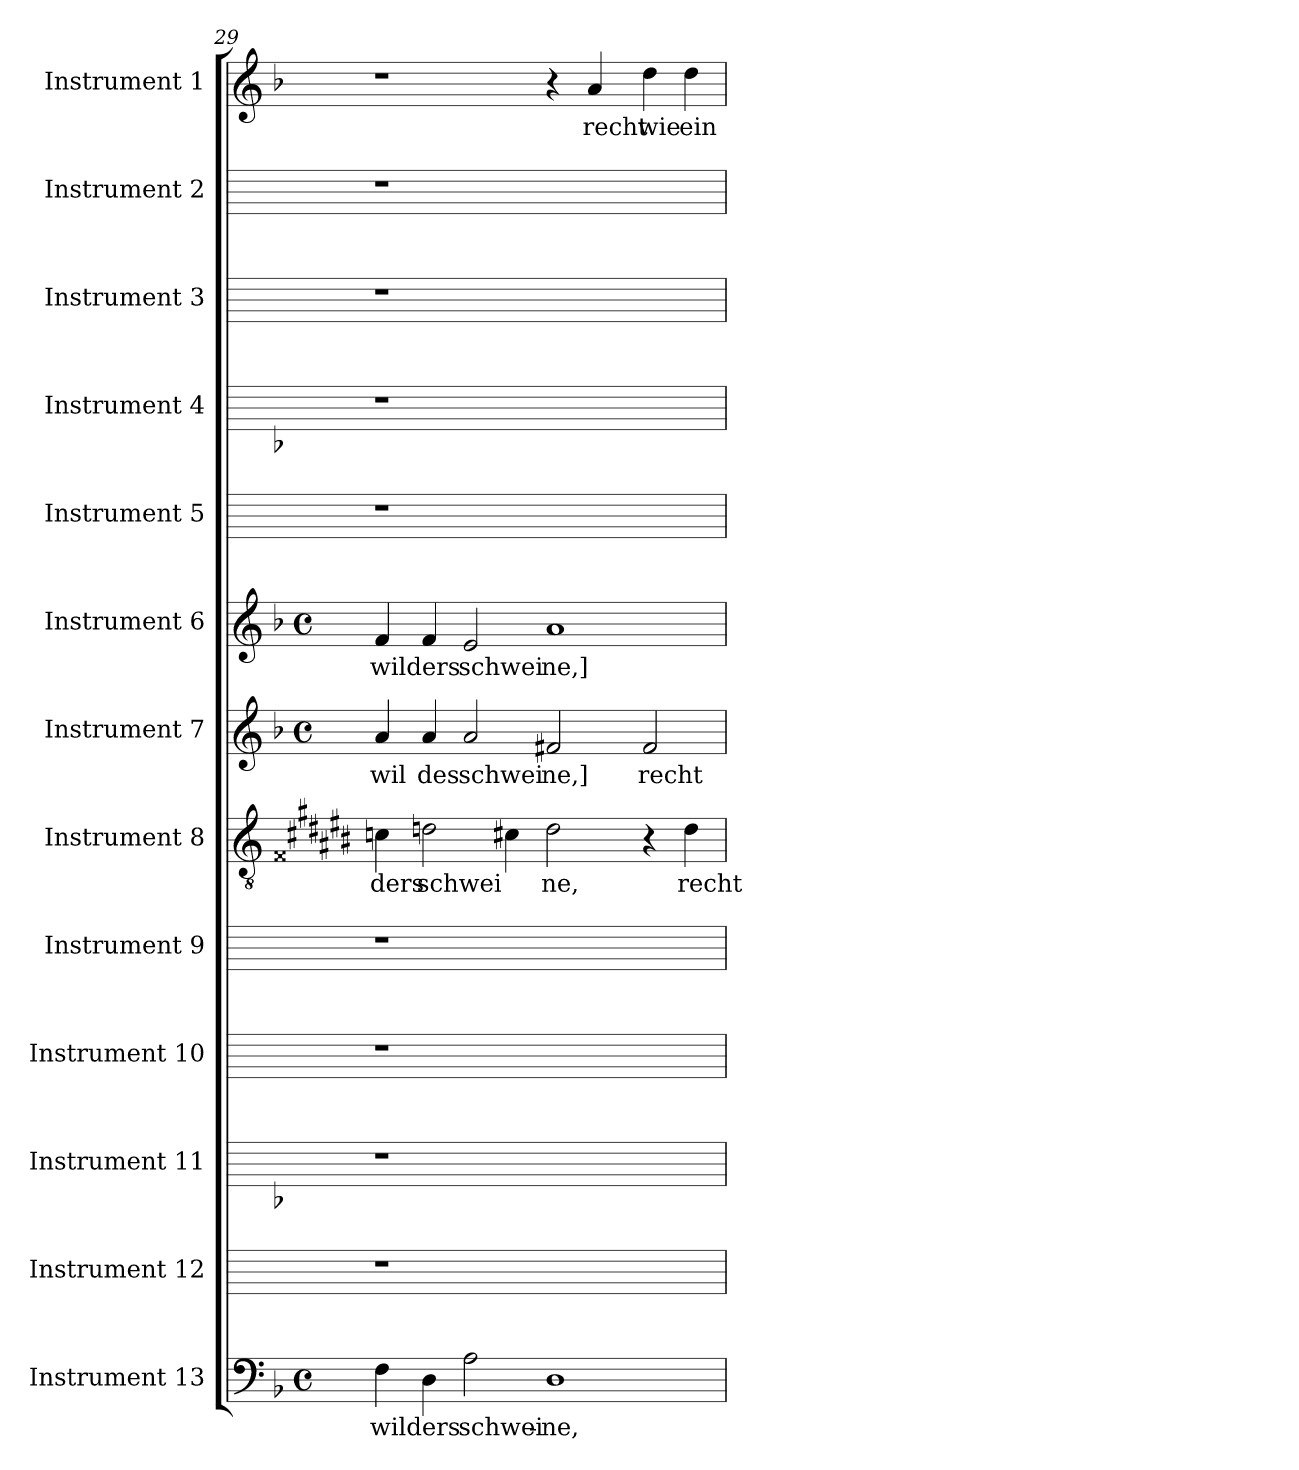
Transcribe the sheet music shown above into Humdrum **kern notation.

**kern	**text	**kern	**kern	**kern	**kern	**kern	**text	**kern	**text	**kern	**text	**kern	**kern	**kern	**kern	**kern	**text
*part13	*part13	*part12	*part11	*part10	*part9	*part8	*part8	*part7	*part7	*part6	*part6	*part5	*part4	*part3	*part2	*part1	*part1
*staff13	*staff13	*staff12	*staff11	*staff10	*staff9	*staff8	*staff8	*staff7	*staff7	*staff6	*staff6	*staff5	*staff4	*staff3	*staff2	*staff1	*staff1
*I"Instrument 13	*	*I"Instrument 12	*I"Instrument 11	*I"Instrument 10	*I"Instrument 9	*I"Instrument 8	*	*I"Instrument 7	*	*I"Instrument 6	*	*I"Instrument 5	*I"Instrument 4	*I"Instrument 3	*I"Instrument 2	*I"Instrument 1	*
*clefF4	*	*	*	*	*	*clefGv2	*	*clefG2	*	*clefG2	*	*	*	*	*	*clefG2	*
*ITrd-3c-5	*	*ITrd-2c-3	*ITrd1c2	*ITrd-2c-3	*ITrd-2c-3	*ITrd-2c-3	*	*ITrd-3c-5	*	*	*	*ITrd-2c-3	*ITrd1c2	*ITrd-2c-3	*ITrd-2c-3	*ITrd1c2	*
*k[b-e-]	*	*	*k[b-e-a-]	*	*	*k[f##c#g#d#a#e#b#]	*	*k[b-e-]	*	*k[b-]	*	*	*k[b-e-a-]	*	*	*k[b-e-a-]	*
*B-:	*	*	*E-:	*	*	*G#:	*	*B-:	*	*F:	*	*	*E-:	*	*	*E-:	*
*M4/4	*	*	*	*	*	*	*	*M4/4	*	*M4/4	*	*	*	*	*	*	*
*met(c)	*	*	*	*	*	*	*	*met(c)	*	*met(c)	*	*	*	*	*	*	*
=29	=29	=29	=29	=29	=29	=29	=29	=29	=29	=29	=29	=29	=29	=29	=29	=29	=29
!	!LO:LY:b	!	!	!	!	!	!LO:LY:b:cj	!	!LO:LY:b:cj	!	!LO:LY:b	!	!	!	!	!	!
4B-\	-wilders	1r	1r	1r	1r	4e-\	ders	4dd/	wil	4f/	wilders	1r	1r	1r	1r	1r	.
!	!	!	!	!	!	!	!LO:LY:b	!	!LO:LY:b:cj	!	!	!	!	!	!	!	!
4G\	.	.	.	.	.	2f\	schwei	4dd/	des	4f/	.	.	.	.	.	.	.
!	!LO:LY:b:cj	!	!	!	!	!	!	!	!LO:LY:b:cj	!	!LO:LY:b:cj	!	!	!	!	!	!
2d\	schwei-	.	.	.	.	.	.	2dd/	schwei	2e/	schwei	.	.	.	.	.	.
.	.	.	.	.	.	4en\	.	.	.	.	.	.	.	.	.	.	.
!	!LO:LY:b:cj	!	!	!	!	!	!LO:LY:b:cj	!	!LO:LY:b:cj	!	!LO:LY:b:cj	!	!	!	!	!	!
1G	-ne,	1ryy	1ryy	1ryy	1ryy	2f\	ne,	2bn/	ne,]	1a	ne,]	1ryy	1ryy	1ryy	1ryy	4r	.
!	!	!	!	!	!	!	!	!	!	!	!	!	!	!	!	!	!LO:LY:b:cj
.	.	.	.	.	.	.	.	.	.	.	.	.	.	.	.	4g/	recht
!	!	!	!	!	!	!	!	!	!LO:LY:b:cj	!	!	!	!	!	!	!	!LO:LY:b:cj
.	.	.	.	.	.	4r	.	2b/	recht	.	.	.	.	.	.	4cc\	wie
!	!	!	!	!	!	!	!LO:LY:b:cj	!	!	!	!	!	!	!	!	!	!LO:LY:b:cj
.	.	.	.	.	.	4f\	recht	.	.	.	.	.	.	.	.	4cc\	ein
=	=	=	=	=	=	=	=	=	=	=	=	=	=	=	=	=	=
*-	*-	*-	*-	*-	*-	*-	*-	*-	*-	*-	*-	*-	*-	*-	*-	*-	*-
